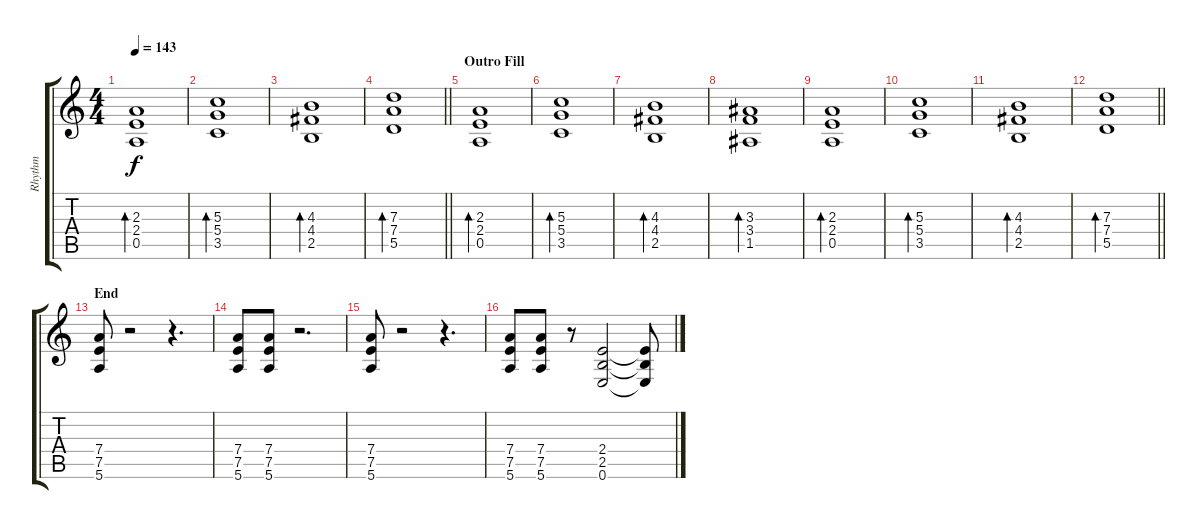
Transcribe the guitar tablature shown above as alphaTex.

\track ("Rhythm" "Rhythm") {instrument distortionguitar}
\staff {score tabs}
\tuning (E4 B3 G3 D3 A2 E2) {hide}
\ts (4 4)
\tempo 143
\clef g2
\ks c
(2.3 2.4 0.5).1{bd 480 dy f} |
(5.3 5.4 3.5).1{bd 480} |
(4.3 4.4 2.5).1{bd 480} |
\barLineRight lightlight
(7.3 7.4 5.5).1{bd 480} |
\section ("" "Outro Fill")
(2.3 2.4 0.5).1{bd 480} |
(5.3 5.4 3.5).1{bd 480} |
(4.3 4.4 2.5).1{bd 480} |
(3.3 3.4 1.5).1{bd 480} |
(2.3 2.4 0.5).1{bd 480} |
(5.3 5.4 3.5).1{bd 480} |
(4.3 4.4 2.5).1{bd 480} |
\barLineRight lightlight
(7.3 7.4 5.5).1{bd 480} |
\section ("" "End")
(7.4 7.5 5.6).8 r.2 r.4{d} |
(7.4 7.5 5.6).8 (7.4 7.5 5.6).8 r.2{d} |
(7.4 7.5 5.6).8 r.2 r.4{d} |
(7.4 7.5 5.6).8 (7.4 7.5 5.6).8 r.8 (2.4 2.5 0.6).2 (2.4{t} 2.5{t} 0.6{t}).8
